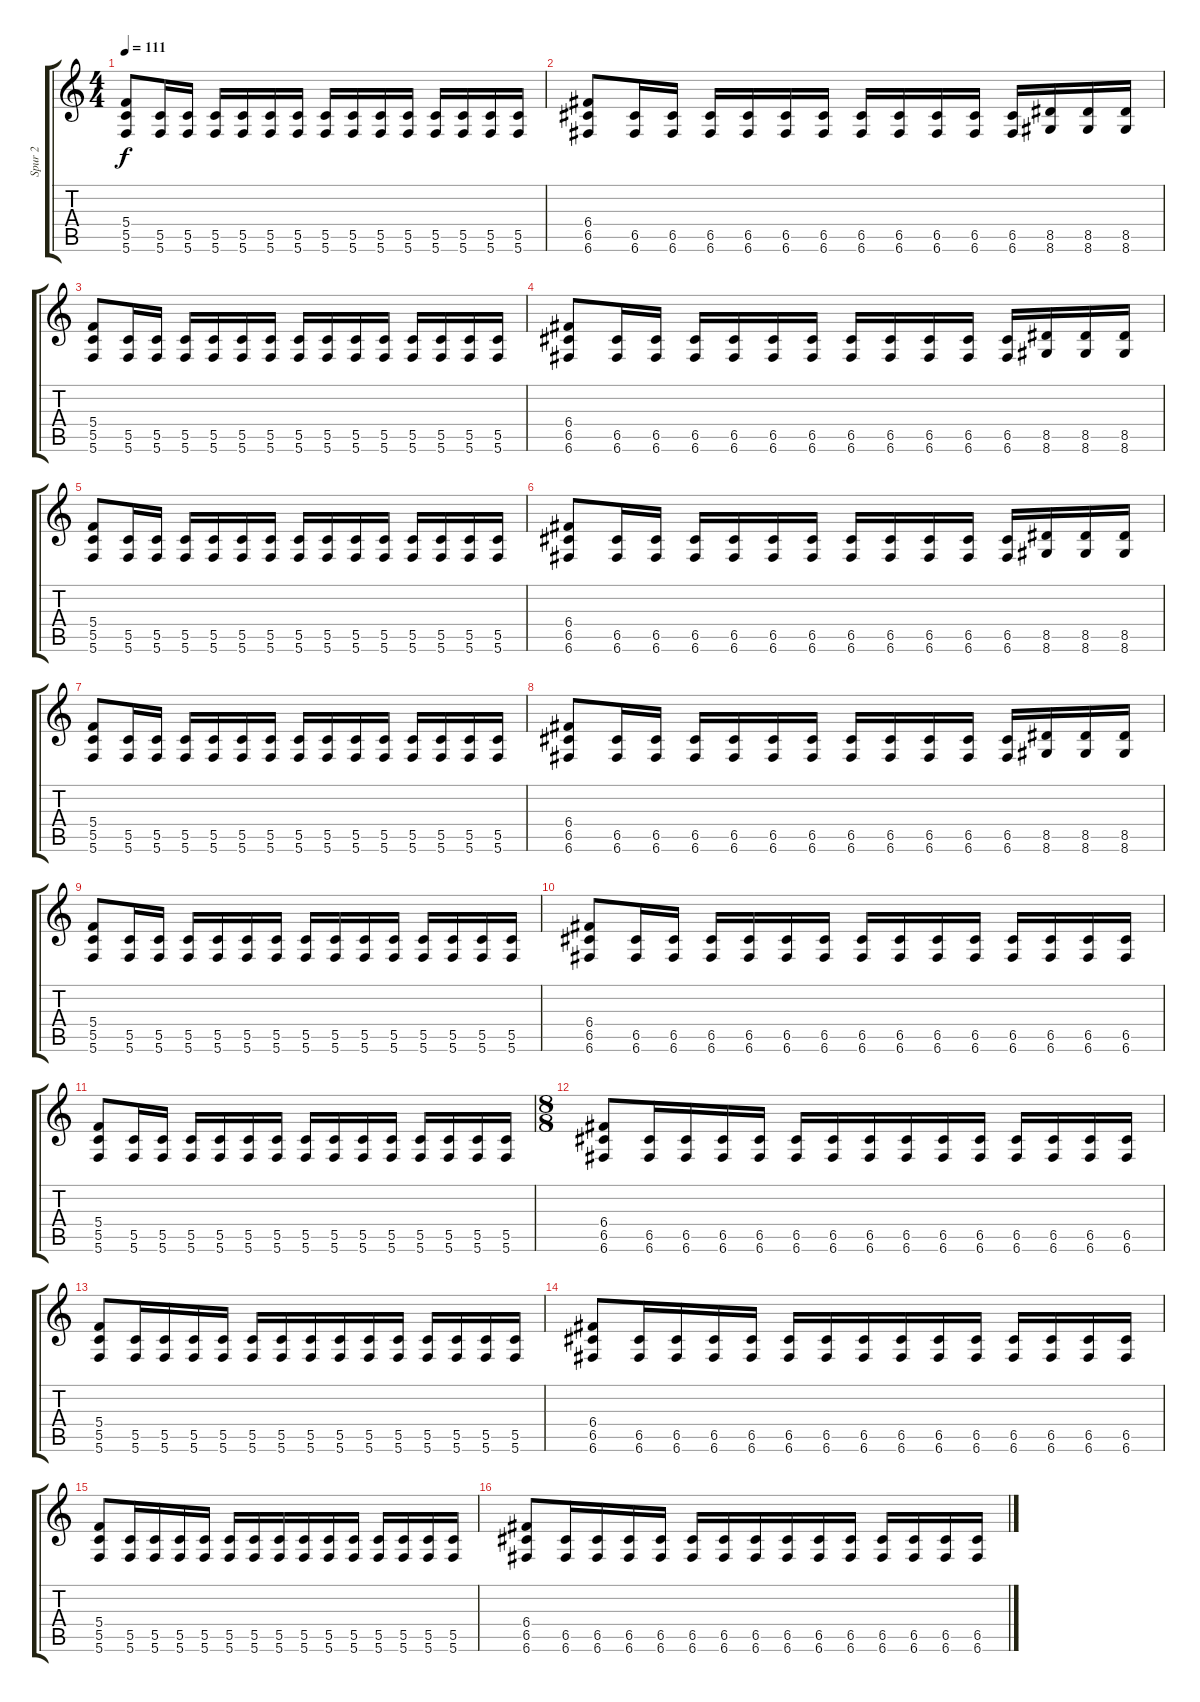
\track ("Spur 2" "Spur 2") {instrument distortionguitar}
\staff {score tabs}
\tuning (D4 A3 F3 C3 G2 C2) {hide}
\ts (4 4)
\tempo 111
\clef g2
\ks c
(5.4 5.5 5.6).8{dy f} (5.5 5.6).16 (5.5 5.6).16 (5.5 5.6).16 (5.5 5.6).16 (5.5 5.6).16 (5.5 5.6).16 (5.5 5.6).16 (5.5 5.6).16 (5.5 5.6).16 (5.5 5.6).16 (5.5 5.6).16 (5.5 5.6).16 (5.5 5.6).16 (5.5 5.6).16 |
(6.4 6.5 6.6).8 (6.5 6.6).16 (6.5 6.6).16 (6.5 6.6).16 (6.5 6.6).16 (6.5 6.6).16 (6.5 6.6).16 (6.5 6.6).16 (6.5 6.6).16 (6.5 6.6).16 (6.5 6.6).16 (6.5 6.6).16 (8.5 8.6).16 (8.5 8.6).16 (8.5 8.6).16 |
(5.4 5.5 5.6).8 (5.5 5.6).16 (5.5 5.6).16 (5.5 5.6).16 (5.5 5.6).16 (5.5 5.6).16 (5.5 5.6).16 (5.5 5.6).16 (5.5 5.6).16 (5.5 5.6).16 (5.5 5.6).16 (5.5 5.6).16 (5.5 5.6).16 (5.5 5.6).16 (5.5 5.6).16 |
(6.4 6.5 6.6).8 (6.5 6.6).16 (6.5 6.6).16 (6.5 6.6).16 (6.5 6.6).16 (6.5 6.6).16 (6.5 6.6).16 (6.5 6.6).16 (6.5 6.6).16 (6.5 6.6).16 (6.5 6.6).16 (6.5 6.6).16 (8.5 8.6).16 (8.5 8.6).16 (8.5 8.6).16 |
(5.4 5.5 5.6).8 (5.5 5.6).16 (5.5 5.6).16 (5.5 5.6).16 (5.5 5.6).16 (5.5 5.6).16 (5.5 5.6).16 (5.5 5.6).16 (5.5 5.6).16 (5.5 5.6).16 (5.5 5.6).16 (5.5 5.6).16 (5.5 5.6).16 (5.5 5.6).16 (5.5 5.6).16 |
(6.4 6.5 6.6).8 (6.5 6.6).16 (6.5 6.6).16 (6.5 6.6).16 (6.5 6.6).16 (6.5 6.6).16 (6.5 6.6).16 (6.5 6.6).16 (6.5 6.6).16 (6.5 6.6).16 (6.5 6.6).16 (6.5 6.6).16 (8.5 8.6).16 (8.5 8.6).16 (8.5 8.6).16 |
(5.4 5.5 5.6).8 (5.5 5.6).16 (5.5 5.6).16 (5.5 5.6).16 (5.5 5.6).16 (5.5 5.6).16 (5.5 5.6).16 (5.5 5.6).16 (5.5 5.6).16 (5.5 5.6).16 (5.5 5.6).16 (5.5 5.6).16 (5.5 5.6).16 (5.5 5.6).16 (5.5 5.6).16 |
(6.4 6.5 6.6).8 (6.5 6.6).16 (6.5 6.6).16 (6.5 6.6).16 (6.5 6.6).16 (6.5 6.6).16 (6.5 6.6).16 (6.5 6.6).16 (6.5 6.6).16 (6.5 6.6).16 (6.5 6.6).16 (6.5 6.6).16 (8.5 8.6).16 (8.5 8.6).16 (8.5 8.6).16 |
(5.4 5.5 5.6).8 (5.5 5.6).16 (5.5 5.6).16 (5.5 5.6).16 (5.5 5.6).16 (5.5 5.6).16 (5.5 5.6).16 (5.5 5.6).16 (5.5 5.6).16 (5.5 5.6).16 (5.5 5.6).16 (5.5 5.6).16 (5.5 5.6).16 (5.5 5.6).16 (5.5 5.6).16 |
(6.4 6.5 6.6).8 (6.5 6.6).16 (6.5 6.6).16 (6.5 6.6).16 (6.5 6.6).16 (6.5 6.6).16 (6.5 6.6).16 (6.5 6.6).16 (6.5 6.6).16 (6.5 6.6).16 (6.5 6.6).16 (6.5 6.6).16 (6.5 6.6).16 (6.5 6.6).16 (6.5 6.6).16 |
(5.4 5.5 5.6).8 (5.5 5.6).16 (5.5 5.6).16 (5.5 5.6).16 (5.5 5.6).16 (5.5 5.6).16 (5.5 5.6).16 (5.5 5.6).16 (5.5 5.6).16 (5.5 5.6).16 (5.5 5.6).16 (5.5 5.6).16 (5.5 5.6).16 (5.5 5.6).16 (5.5 5.6).16 |
\ts (8 8)
(6.4 6.5 6.6).8 (6.5 6.6).16 (6.5 6.6).16 (6.5 6.6).16 (6.5 6.6).16 (6.5 6.6).16 (6.5 6.6).16 (6.5 6.6).16 (6.5 6.6).16 (6.5 6.6).16 (6.5 6.6).16 (6.5 6.6).16 (6.5 6.6).16 (6.5 6.6).16 (6.5 6.6).16 |
(5.4 5.5 5.6).8 (5.5 5.6).16 (5.5 5.6).16 (5.5 5.6).16 (5.5 5.6).16 (5.5 5.6).16 (5.5 5.6).16 (5.5 5.6).16 (5.5 5.6).16 (5.5 5.6).16 (5.5 5.6).16 (5.5 5.6).16 (5.5 5.6).16 (5.5 5.6).16 (5.5 5.6).16 |
(6.4 6.5 6.6).8 (6.5 6.6).16 (6.5 6.6).16 (6.5 6.6).16 (6.5 6.6).16 (6.5 6.6).16 (6.5 6.6).16 (6.5 6.6).16 (6.5 6.6).16 (6.5 6.6).16 (6.5 6.6).16 (6.5 6.6).16 (6.5 6.6).16 (6.5 6.6).16 (6.5 6.6).16 |
(5.4 5.5 5.6).8 (5.5 5.6).16 (5.5 5.6).16 (5.5 5.6).16 (5.5 5.6).16 (5.5 5.6).16 (5.5 5.6).16 (5.5 5.6).16 (5.5 5.6).16 (5.5 5.6).16 (5.5 5.6).16 (5.5 5.6).16 (5.5 5.6).16 (5.5 5.6).16 (5.5 5.6).16 |
(6.4 6.5 6.6).8 (6.5 6.6).16 (6.5 6.6).16 (6.5 6.6).16 (6.5 6.6).16 (6.5 6.6).16 (6.5 6.6).16 (6.5 6.6).16 (6.5 6.6).16 (6.5 6.6).16 (6.5 6.6).16 (6.5 6.6).16 (6.5 6.6).16 (6.5 6.6).16 (6.5 6.6).16
